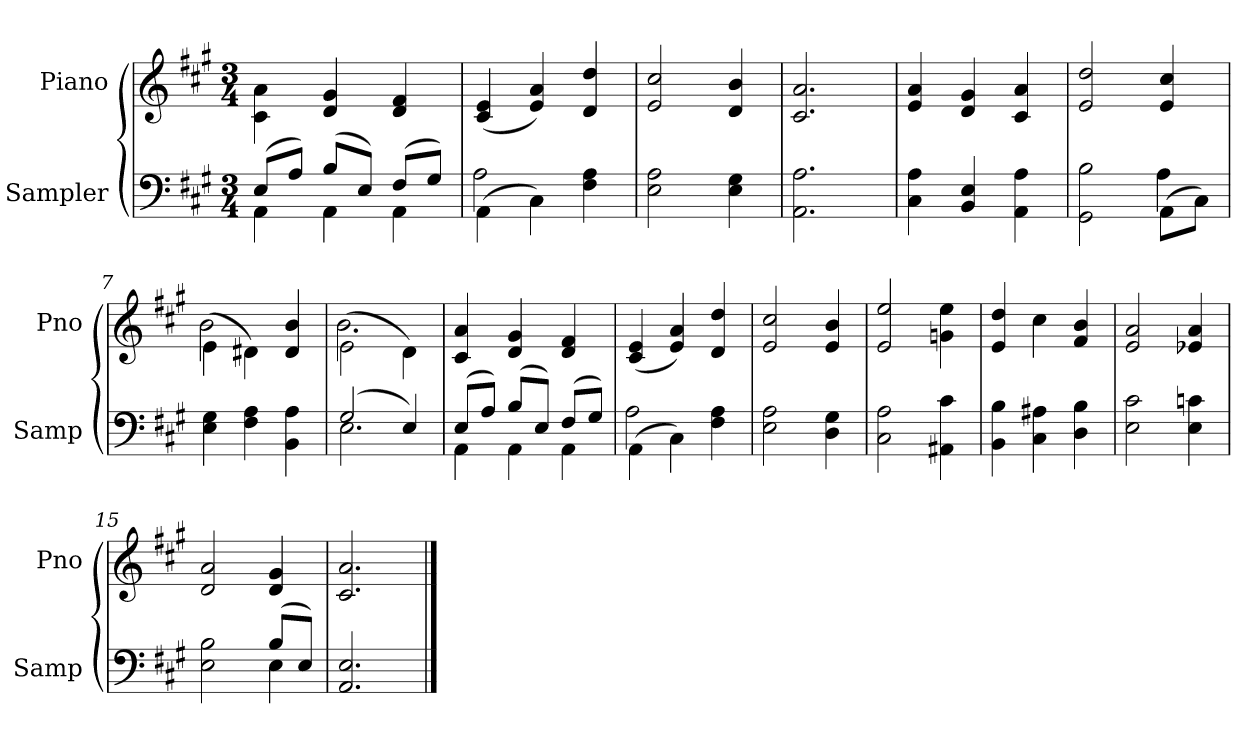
**kern	**kern
*part2	*part1
*staff2	*staff1
*I"Sampler	*I"Piano
*I'Samp	*I'Pno
*clefF4	*clefG2
*k[f#c#g#]	*k[f#c#g#]
*A:	*A:
*M3/4	*M3/4
=1	=1
*^	*
(8E/L	4AA	4c#\ 4a\
8A/J)	.	.
(8B/L	4AA	4d 4g#
8E/J)	.	.
(8F#/L	4AA	4d 4f#
8G#/J)	.	.
=2	=2	=2
(4AA\	2A	(4c# 4e
4C#\)	.	4e 4a)
4F# 4A	4ryy	4d 4dd
*v	*v	*
=3	=3
2E 2A	2e 2cc#
4E 4G#	4d 4b
=4	=4
2.AA 2.A	2.c# 2.a
=5	=5
4C# 4A	4e 4a
4BB 4E	4d 4g#
4AA 4A	4c# 4a
=6	=6
*^	*
2GG# 2B	2ryy	2e 2dd
(8AA\L	4A	4e 4cc#
8C#\J)	.	.
*v	*v	*
=7	=7
*	*^
4E 4G#	(4e\	2b
4F# 4A	4d#X\)	.
4BB 4A	4d# 4b	4ryy
=8	=8	=8
*^	*	*
(2G#/	2.E	(2e\	2.b
4E/)	.	4d\)	.
*	*	*v	*v
=9	=9	=9
(8E/L	4AA	4c# 4a
8A/J)	.	.
(8B/L	4AA	4d 4g#
8E/J)	.	.
(8F#/L	4AA	4d 4f#
8G#/J)	.	.
=10	=10	=10
(4AA\	2A	(4c# 4e
4C#\)	.	4e 4a)
4F# 4A	4ryy	4d 4dd
*v	*v	*
=11	=11
2E 2A	2e 2cc#
4D 4G#	4e 4b
=12	=12
2C# 2A	2e 2ee
4AA#X 4c#	4gn 4ee
=13	=13
4BB 4B	4e 4dd
4C# 4A#X	4cc#
4D 4B	4f# 4b
=14	=14
2E 2c#	2e 2a
4E 4cn	4e-X 4a
=15	=15
*^	*
2E 2B	2ryy	2d 2a
(8B/L	4E	4d 4g#
8E/J)	.	.
*v	*v	*
=16	=16
2.AA 2.E	2.c# 2.a
==	==
*-	*-
